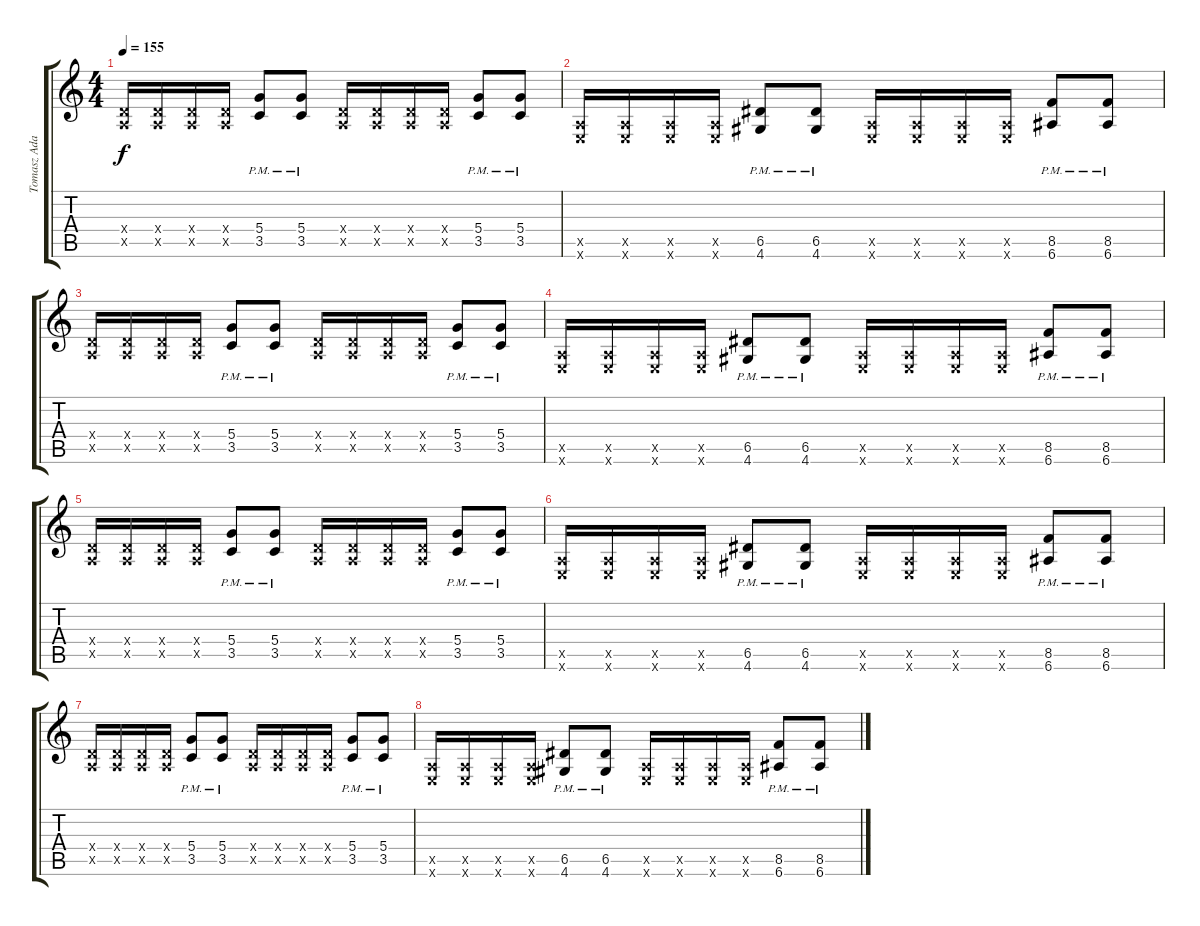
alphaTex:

\track ("Tomasz Adamski" "Tomasz Ada") {instrument overdrivenguitar}
\staff {score tabs}
\tuning (E4 B3 G3 D3 A2 E2) {hide}
\ts (4 4)
\tempo 155
\clef g2
\ks c
(0.4{x} 0.5{x}).16{dy f} (0.4{x} 0.5{x}).16 (0.4{x} 0.5{x}).16 (0.4{x} 0.5{x}).16 (5.4 3.5{pm}).8 (5.4 3.5{pm}).8 (0.4{x} 0.5{x}).16 (0.4{x} 0.5{x}).16 (0.4{x} 0.5{x}).16 (0.4{x} 0.5{x}).16 (5.4 3.5{pm}).8 (5.4 3.5{pm}).8 |
(0.5{x} 0.6{x}).16 (0.5{x} 0.6{x}).16 (0.5{x} 0.6{x}).16 (0.5{x} 0.6{x}).16 (6.5 4.6{pm}).8 (6.5 4.6{pm}).8 (0.5{x} 0.6{x}).16 (0.5{x} 0.6{x}).16 (0.5{x} 0.6{x}).16 (0.5{x} 0.6{x}).16 (8.5 6.6{pm}).8 (8.5 6.6{pm}).8 |
(0.4{x} 0.5{x}).16 (0.4{x} 0.5{x}).16 (0.4{x} 0.5{x}).16 (0.4{x} 0.5{x}).16 (5.4 3.5{pm}).8 (5.4 3.5{pm}).8 (0.4{x} 0.5{x}).16 (0.4{x} 0.5{x}).16 (0.4{x} 0.5{x}).16 (0.4{x} 0.5{x}).16 (5.4 3.5{pm}).8 (5.4 3.5{pm}).8 |
(0.5{x} 0.6{x}).16 (0.5{x} 0.6{x}).16 (0.5{x} 0.6{x}).16 (0.5{x} 0.6{x}).16 (6.5 4.6{pm}).8 (6.5 4.6{pm}).8 (0.5{x} 0.6{x}).16 (0.5{x} 0.6{x}).16 (0.5{x} 0.6{x}).16 (0.5{x} 0.6{x}).16 (8.5 6.6{pm}).8 (8.5 6.6{pm}).8 |
(0.4{x} 0.5{x}).16 (0.4{x} 0.5{x}).16 (0.4{x} 0.5{x}).16 (0.4{x} 0.5{x}).16 (5.4 3.5{pm}).8 (5.4 3.5{pm}).8 (0.4{x} 0.5{x}).16 (0.4{x} 0.5{x}).16 (0.4{x} 0.5{x}).16 (0.4{x} 0.5{x}).16 (5.4 3.5{pm}).8 (5.4 3.5{pm}).8 |
(0.5{x} 0.6{x}).16 (0.5{x} 0.6{x}).16 (0.5{x} 0.6{x}).16 (0.5{x} 0.6{x}).16 (6.5 4.6{pm}).8 (6.5 4.6{pm}).8 (0.5{x} 0.6{x}).16 (0.5{x} 0.6{x}).16 (0.5{x} 0.6{x}).16 (0.5{x} 0.6{x}).16 (8.5 6.6{pm}).8 (8.5 6.6{pm}).8 |
(0.4{x} 0.5{x}).16 (0.4{x} 0.5{x}).16 (0.4{x} 0.5{x}).16 (0.4{x} 0.5{x}).16 (5.4 3.5{pm}).8 (5.4 3.5{pm}).8 (0.4{x} 0.5{x}).16 (0.4{x} 0.5{x}).16 (0.4{x} 0.5{x}).16 (0.4{x} 0.5{x}).16 (5.4 3.5{pm}).8 (5.4 3.5{pm}).8 |
(0.5{x} 0.6{x}).16 (0.5{x} 0.6{x}).16 (0.5{x} 0.6{x}).16 (0.5{x} 0.6{x}).16 (6.5 4.6{pm}).8 (6.5 4.6{pm}).8 (0.5{x} 0.6{x}).16 (0.5{x} 0.6{x}).16 (0.5{x} 0.6{x}).16 (0.5{x} 0.6{x}).16 (8.5 6.6{pm}).8 (8.5 6.6{pm}).8
